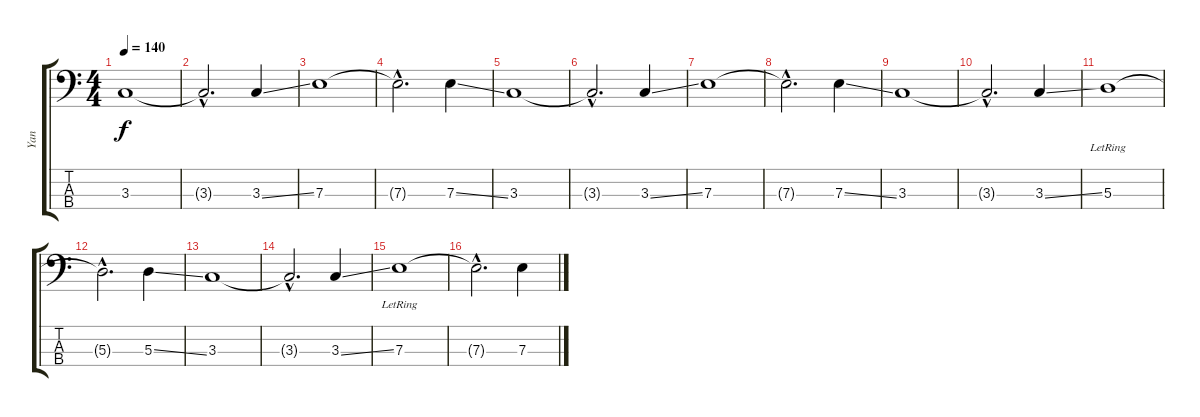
\track ("Yan" "Yan") {instrument electricbasspick}
\staff {score tabs}
\tuning (G2 D2 A1 E1) {hide}
\ts (4 4)
\tempo 140
\clef f4
\ks c
3.3.1{dy f} |
3.3{hac t}.2{d} 3.3{ss}.4 |
7.3.1 |
7.3{hac t}.2{d} 7.3{ss}.4 |
3.3.1 |
3.3{hac t}.2{d} 3.3{ss}.4 |
7.3.1 |
7.3{hac t}.2{d} 7.3{ss}.4 |
3.3.1 |
3.3{hac t}.2{d} 3.3{ss}.4 |
5.3{lr}.1 |
5.3{hac t}.2{d} 5.3{ss}.4 |
3.3.1 |
\section ("" "")
3.3{hac t}.2{d} 3.3{ss}.4 |
7.3{lr}.1 |
7.3{hac t}.2{d} 7.3{ss}.4
